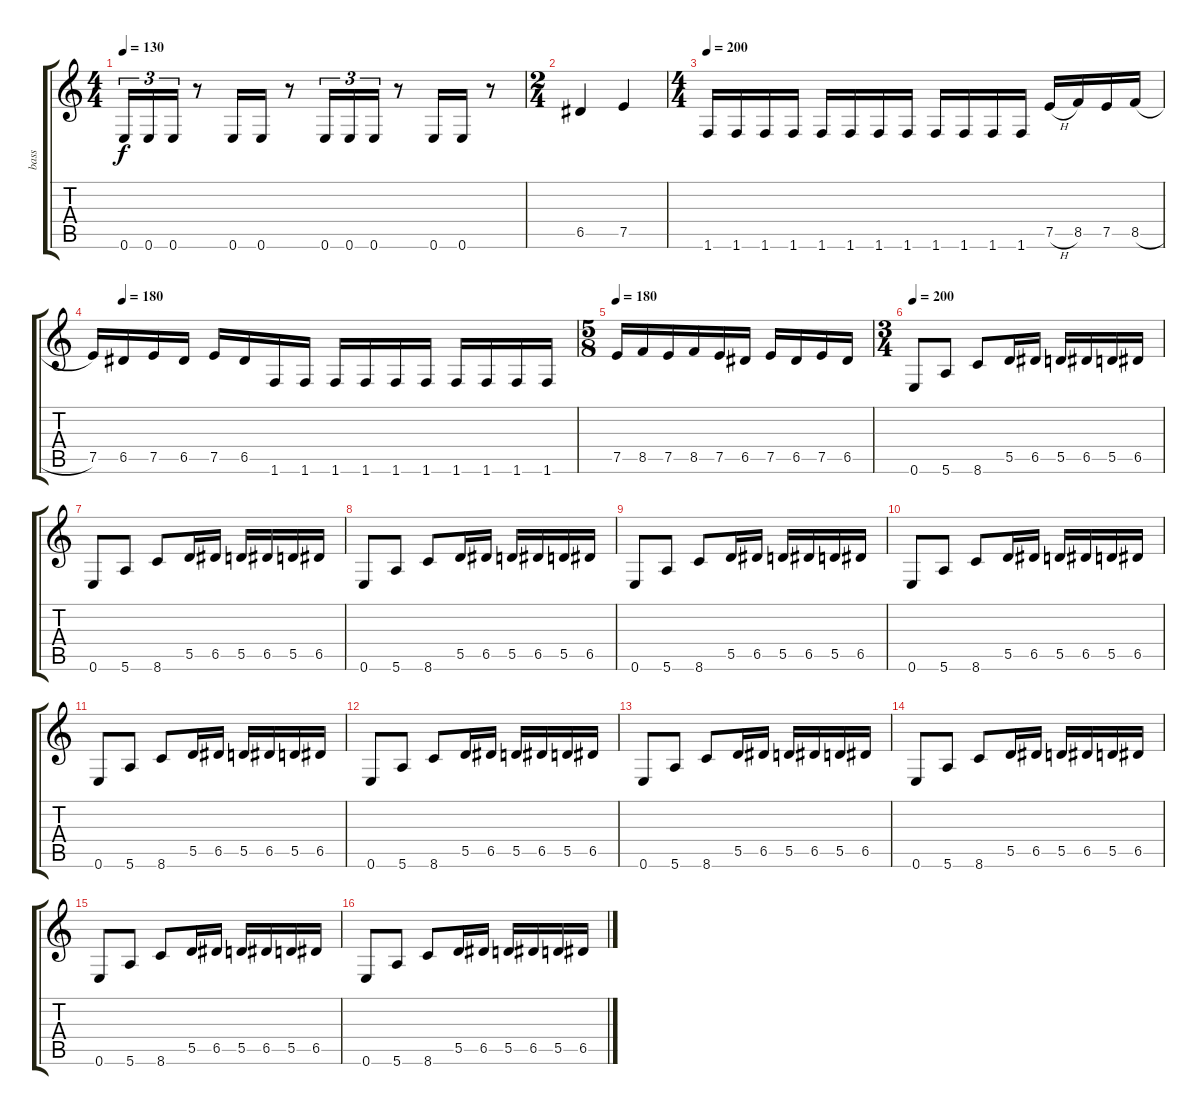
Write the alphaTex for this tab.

\track ("bass" "bass") {instrument electricbassfinger}
\staff {score tabs}
\tuning (E4 B3 G3 D3 A2 E2) {hide}
\ts (4 4)
\tempo 130
\clef g2
\ks c
0.6.16{tu (3 2) dy f} 0.6.16{tu (3 2)} 0.6.16{tu (3 2)} r.8 0.6.16 0.6.16 r.8 0.6.16{tu (3 2)} 0.6.16{tu (3 2)} 0.6.16{tu (3 2)} r.8 0.6.16 0.6.16 r.8 |
\ts (2 4)
6.5.4 7.5.4 |
\ts (4 4)
\tempo 180
\tempo 200
1.6.16 1.6.16 1.6.16 1.6.16 1.6.16 1.6.16 1.6.16 1.6.16 1.6.16 1.6.16 1.6.16 1.6.16 7.5{h}.16 8.5.16 7.5.16 8.5{h}.16 |
\tempo (180 0.0625)
7.5.16 6.5.16 7.5.16 6.5.16 7.5.16 6.5.16 1.6.16 1.6.16 1.6.16 1.6.16 1.6.16 1.6.16 1.6.16 1.6.16 1.6.16 1.6.16 |
\ts (5 8)
\tempo 180
7.5.16 8.5.16 7.5.16 8.5.16 7.5.16 6.5.16 7.5.16 6.5.16 7.5.16 6.5.16 |
\ts (3 4)
\tempo 200
0.6.8 5.6.8 8.6.8 5.5.16 6.5.16 5.5.16 6.5.16 5.5.16 6.5.16 |
0.6.8 5.6.8 8.6.8 5.5.16 6.5.16 5.5.16 6.5.16 5.5.16 6.5.16 |
0.6.8 5.6.8 8.6.8 5.5.16 6.5.16 5.5.16 6.5.16 5.5.16 6.5.16 |
0.6.8 5.6.8 8.6.8 5.5.16 6.5.16 5.5.16 6.5.16 5.5.16 6.5.16 |
0.6.8 5.6.8 8.6.8 5.5.16 6.5.16 5.5.16 6.5.16 5.5.16 6.5.16 |
0.6.8 5.6.8 8.6.8 5.5.16 6.5.16 5.5.16 6.5.16 5.5.16 6.5.16 |
0.6.8 5.6.8 8.6.8 5.5.16 6.5.16 5.5.16 6.5.16 5.5.16 6.5.16 |
0.6.8 5.6.8 8.6.8 5.5.16 6.5.16 5.5.16 6.5.16 5.5.16 6.5.16 |
0.6.8 5.6.8 8.6.8 5.5.16 6.5.16 5.5.16 6.5.16 5.5.16 6.5.16 |
0.6.8 5.6.8 8.6.8 5.5.16 6.5.16 5.5.16 6.5.16 5.5.16 6.5.16 |
0.6.8 5.6.8 8.6.8 5.5.16 6.5.16 5.5.16 6.5.16 5.5.16 6.5.16
